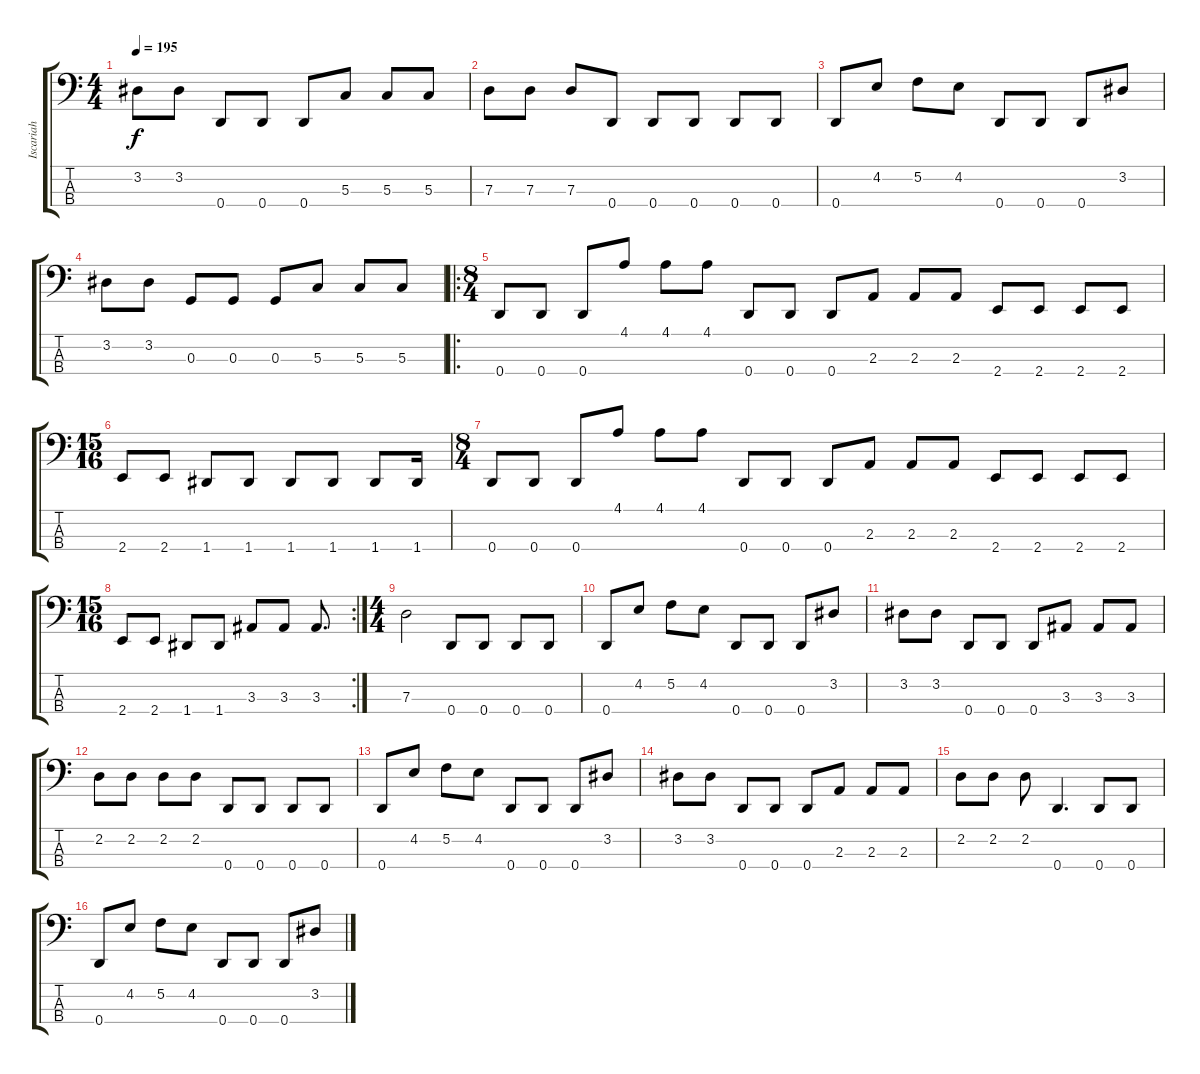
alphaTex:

\track ("Iscariah" "Iscariah") {instrument electricbassfinger}
\staff {score tabs}
\tuning (F2 C2 G1 D1) {hide}
\ts (4 4)
\tempo 195
\clef f4
\ks c
3.2.8{dy f} 3.2.8 0.4.8 0.4.8 0.4.8 5.3.8 5.3.8 5.3.8 |
7.3.8 7.3.8 7.3.8 0.4.8 0.4.8 0.4.8 0.4.8 0.4.8 |
0.4.8 4.2.8 5.2.8 4.2.8 0.4.8 0.4.8 0.4.8 3.2.8 |
3.2.8 3.2.8 0.3.8 0.3.8 0.3.8 5.3.8 5.3.8 5.3.8 |
\ro
\ts (8 4)
0.4.8 0.4.8 0.4.8 4.1.8 4.1.8 4.1.8 0.4.8 0.4.8 0.4.8 2.3.8 2.3.8 2.3.8 2.4.8 2.4.8 2.4.8 2.4.8 |
\ts (15 16)
2.4.8 2.4.8 1.4.8 1.4.8 1.4.8 1.4.8 1.4.8 1.4.16 |
\ts (8 4)
0.4.8 0.4.8 0.4.8 4.1.8 4.1.8 4.1.8 0.4.8 0.4.8 0.4.8 2.3.8 2.3.8 2.3.8 2.4.8 2.4.8 2.4.8 2.4.8 |
\rc 2
\ts (15 16)
2.4.8 2.4.8 1.4.8 1.4.8 3.3.8 3.3.8 3.3.8{d} |
\ts (4 4)
7.3.2 0.4.8 0.4.8 0.4.8 0.4.8 |
0.4.8 4.2.8 5.2.8 4.2.8 0.4.8 0.4.8 0.4.8 3.2.8 |
3.2.8 3.2.8 0.4.8 0.4.8 0.4.8 3.3.8 3.3.8 3.3.8 |
2.2.8 2.2.8 2.2.8 2.2.8 0.4.8 0.4.8 0.4.8 0.4.8 |
0.4.8 4.2.8 5.2.8 4.2.8 0.4.8 0.4.8 0.4.8 3.2.8 |
3.2.8 3.2.8 0.4.8 0.4.8 0.4.8 2.3.8 2.3.8 2.3.8 |
2.2.8 2.2.8 2.2.8 0.4.4{d} 0.4.8 0.4.8 |
0.4.8 4.2.8 5.2.8 4.2.8 0.4.8 0.4.8 0.4.8 3.2.8
